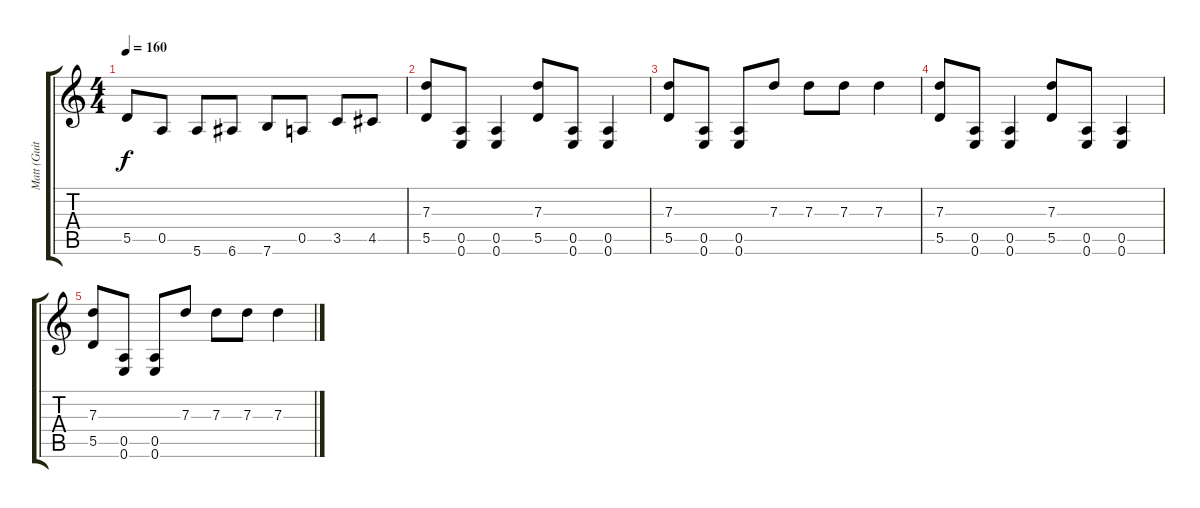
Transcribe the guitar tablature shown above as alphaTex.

\track ("Matt (Guitar 3)" "Matt (Guit") {instrument distortionguitar}
\staff {score tabs}
\tuning (E4 B3 G3 D3 A2 E2) {hide}
\ts (4 4)
\tempo 160
\clef g2
\ks c
5.5.8{dy f} 0.5.8 5.6.8 6.6.8 7.6.8 0.5.8 3.5.8 4.5.8 |
(7.3 5.5).8 (0.5 0.6).8 (0.5 0.6).4 (7.3 5.5).8 (0.5 0.6).8 (0.5 0.6).4 |
(7.3 5.5).8 (0.5 0.6).8 (0.5 0.6).8 7.3.8{balance 8} 7.3.8 7.3.8 7.3.4 |
(7.3 5.5).8 (0.5 0.6).8 (0.5 0.6).4 (7.3 5.5).8 (0.5 0.6).8 (0.5 0.6).4 |
(7.3 5.5).8 (0.5 0.6).8 (0.5 0.6).8 7.3.8{balance 8} 7.3.8 7.3.8 7.3.4
